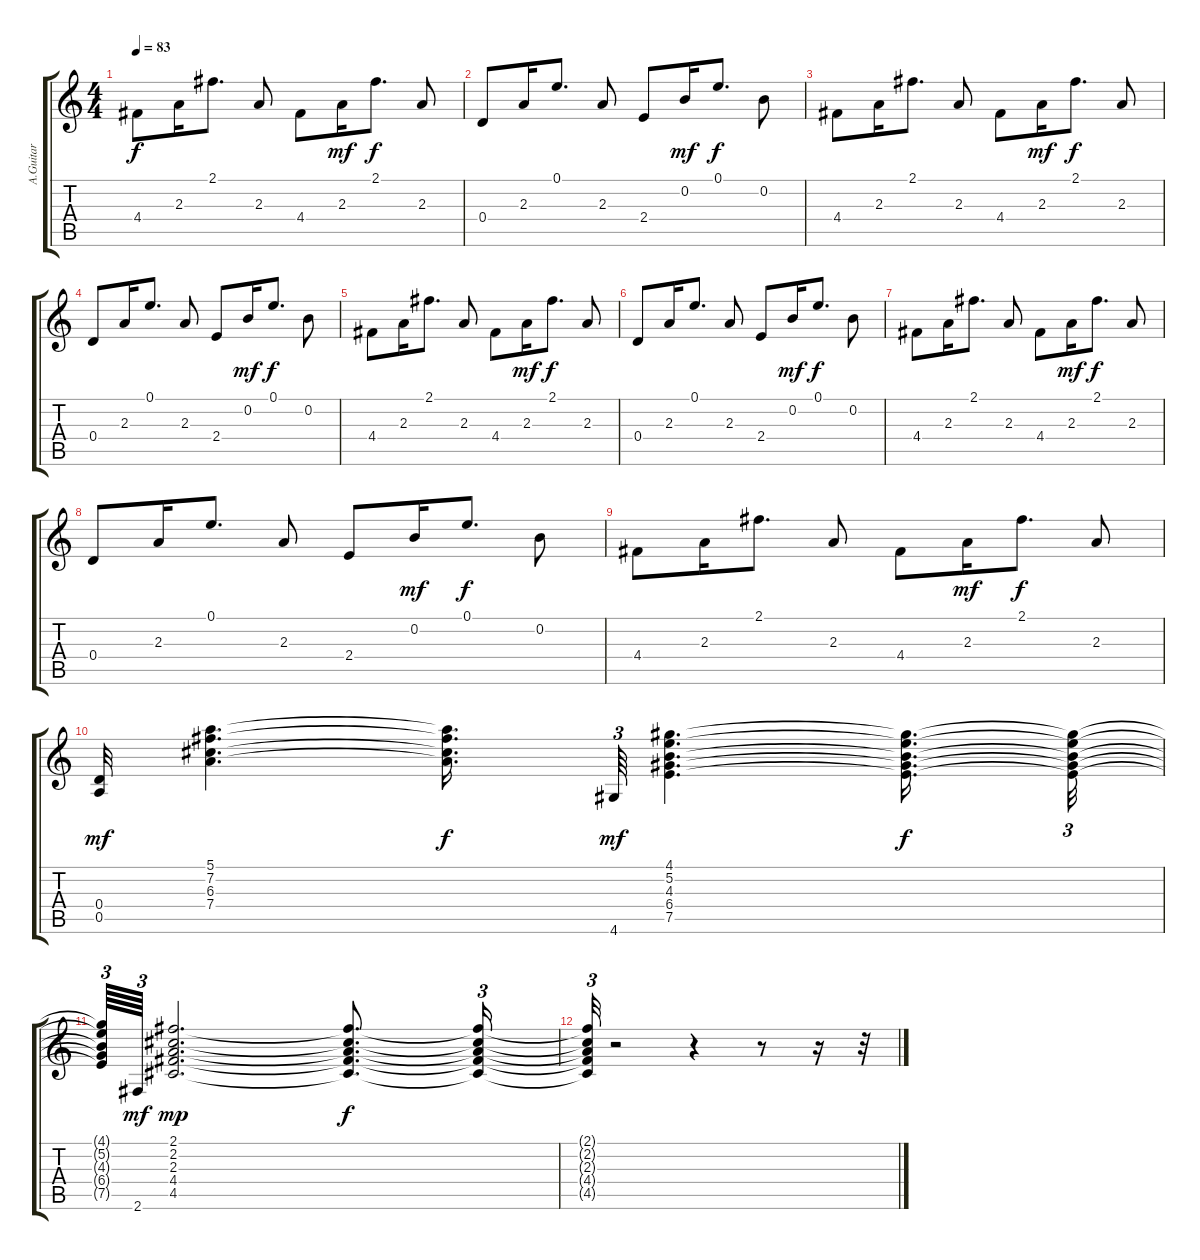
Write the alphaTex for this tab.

\track ("A.Guitar" "A.Guitar") {instrument acousticguitarsteel}
\staff {score tabs}
\tuning (E4 B3 G3 D3 A2 E2) {hide}
\ts (4 4)
\tempo 83
\clef g2
\ks c
4.4.8{dy f} 2.3.16 2.1.8{d} 2.3.8 4.4.8 2.3.16{dy mf} 2.1.8{d dy f} 2.3.8 |
0.4.8 2.3.16 0.1.8{d} 2.3.8 2.4.8 0.2.16{dy mf} 0.1.8{d dy f} 0.2.8 |
4.4.8 2.3.16 2.1.8{d} 2.3.8 4.4.8 2.3.16{dy mf} 2.1.8{d dy f} 2.3.8 |
0.4.8 2.3.16 0.1.8{d} 2.3.8 2.4.8 0.2.16{dy mf} 0.1.8{d dy f} 0.2.8 |
4.4.8 2.3.16 2.1.8{d} 2.3.8 4.4.8 2.3.16{dy mf} 2.1.8{d dy f} 2.3.8 |
0.4.8 2.3.16 0.1.8{d} 2.3.8 2.4.8 0.2.16{dy mf} 0.1.8{d dy f} 0.2.8 |
4.4.8 2.3.16 2.1.8{d} 2.3.8 4.4.8 2.3.16{dy mf} 2.1.8{d dy f} 2.3.8 |
0.4.8 2.3.16 0.1.8{d} 2.3.8 2.4.8 0.2.16{dy mf} 0.1.8{d dy f} 0.2.8 |
4.4.8 2.3.16 2.1.8{d} 2.3.8 4.4.8 2.3.16{dy mf} 2.1.8{d dy f} 2.3.8 |
(0.4 0.5).32{dy mf} (5.1 7.2 6.3 7.4).4{d} (5.1{t} 7.2{t} 6.3{t} 7.4{t}).16{d dy f} 4.6.64{tu (3 2) dy mf} (4.1 5.2 4.3 6.4 7.5).4{d} (4.1{t} 5.2{t} 4.3{t} 6.4{t} 7.5{t}).16{d dy f} (4.1{t} 5.2{t} 4.3{t} 6.4{t} 7.5{t}).32{tu (3 2)} |
(4.1{t} 5.2{t} 4.3{t} 6.4{t} 7.5{t}).64{tu (3 2)} 2.6.64{tu (3 2) dy mf} (2.1 2.2 2.3 4.4 4.5).2{d dy mp} (2.1{t} 2.2{t} 2.3{t} 4.4{t} 4.5{t}).8{d dy f} (2.1{t} 2.2{t} 2.3{t} 4.4{t} 4.5{t}).16{tu (3 2)} |
(2.1{t} 2.2{t} 2.3{t} 4.4{t} 4.5{t}).32{tu (3 2)} r.2 r.4 r.8 r.16 r.32
